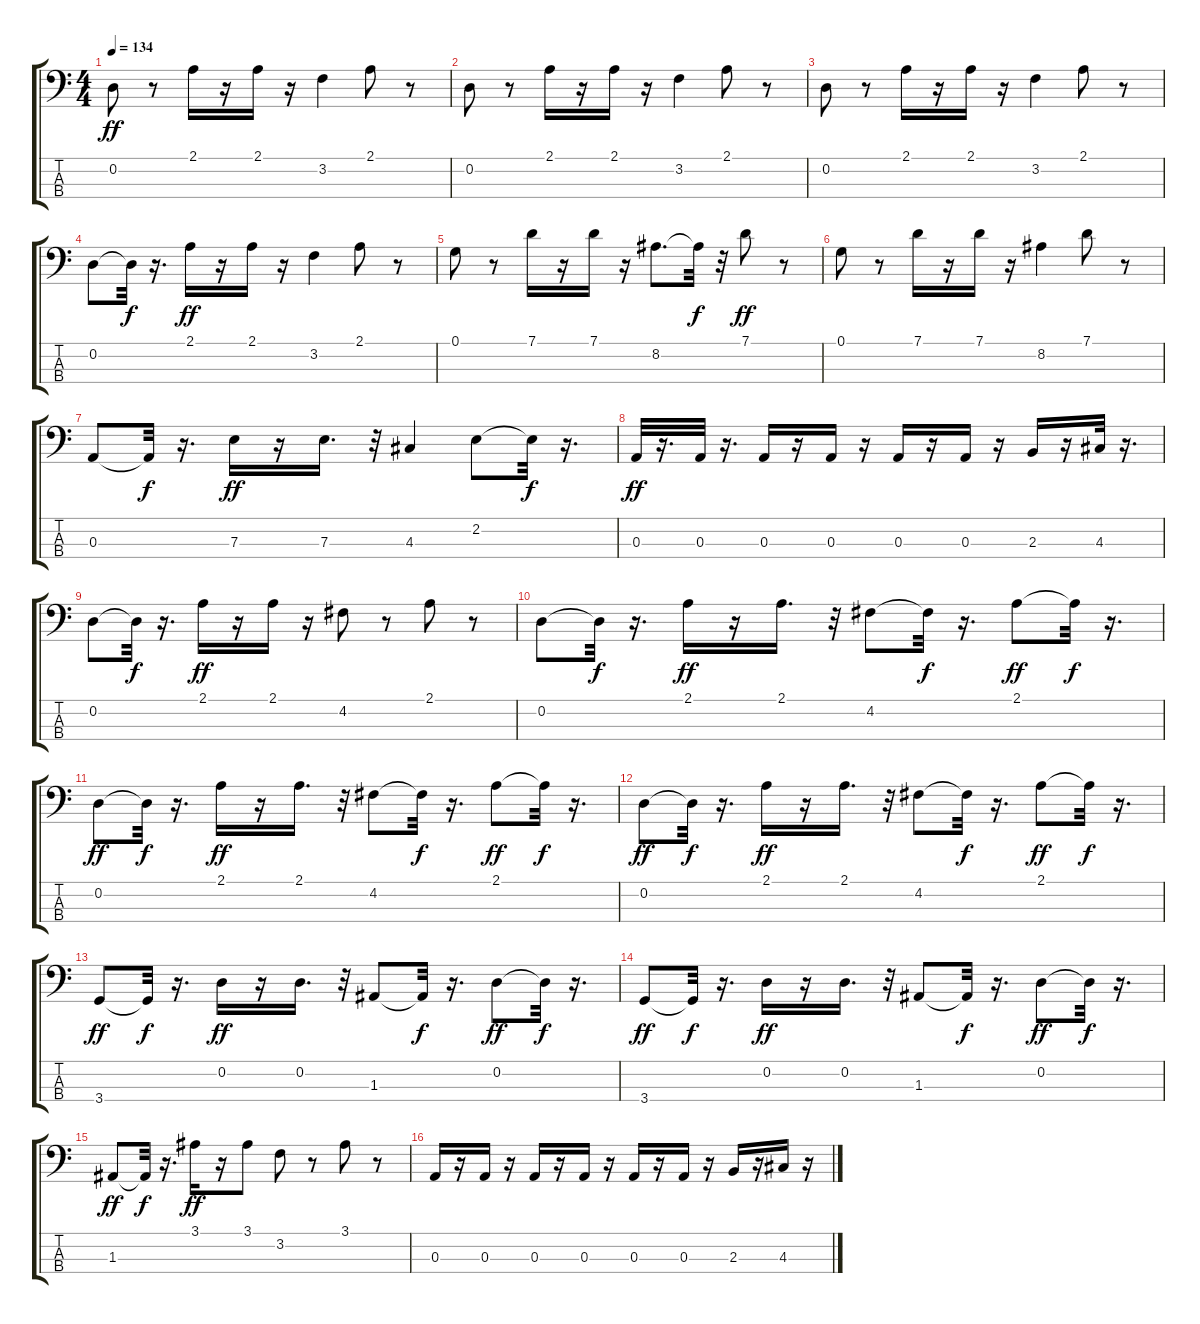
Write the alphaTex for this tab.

\track "" {instrument synthbass2}
\staff {score tabs}
\tuning (G2 D2 A1 E1) {hide}
\ts (4 4)
\tempo 134
\clef f4
\ks c
0.2.8{dy ff} r.8 2.1.16 r.16 2.1.16 r.16 3.2.4 2.1.8 r.8 |
0.2.8 r.8 2.1.16 r.16 2.1.16 r.16 3.2.4 2.1.8 r.8 |
0.2.8 r.8 2.1.16 r.16 2.1.16 r.16 3.2.4 2.1.8 r.8 |
0.2.8 0.2{t}.32{dy f} r.16{d} 2.1.16{dy ff} r.16 2.1.16 r.16 3.2.4 2.1.8 r.8 |
0.1.8 r.8 7.1.16 r.16 7.1.16 r.16 8.2.8{d} 8.2{t}.32{dy f} r.32 7.1.8{dy ff} r.8 |
0.1.8 r.8 7.1.16 r.16 7.1.16 r.16 8.2.4 7.1.8 r.8 |
0.3.8 0.3{t}.32{dy f} r.16{d} 7.3.16{dy ff} r.16 7.3.16{d} r.32 4.3.4 2.2.8 2.2{t}.32{dy f} r.16{d} |
0.3.32{dy ff} r.16{d} 0.3.32 r.16{d} 0.3.16 r.16 0.3.16 r.16 0.3.16 r.16 0.3.16 r.16 2.3.16 r.16 4.3.32 r.16{d} |
0.2.8 0.2{t}.32{dy f} r.16{d} 2.1.16{dy ff} r.16 2.1.16 r.16 4.2.8 r.8 2.1.8 r.8 |
0.2.8 0.2{t}.32{dy f} r.16{d} 2.1.16{dy ff} r.16 2.1.16{d} r.32 4.2.8 4.2{t}.32{dy f} r.16{d} 2.1.8{dy ff} 2.1{t}.32{dy f} r.16{d} |
0.2.8{dy ff} 0.2{t}.32{dy f} r.16{d} 2.1.16{dy ff} r.16 2.1.16{d} r.32 4.2.8 4.2{t}.32{dy f} r.16{d} 2.1.8{dy ff} 2.1{t}.32{dy f} r.16{d} |
0.2.8{dy ff} 0.2{t}.32{dy f} r.16{d} 2.1.16{dy ff} r.16 2.1.16{d} r.32 4.2.8 4.2{t}.32{dy f} r.16{d} 2.1.8{dy ff} 2.1{t}.32{dy f} r.16{d} |
3.4.8{dy ff} 3.4{t}.32{dy f} r.16{d} 0.2.16{dy ff} r.16 0.2.16{d} r.32 1.3.8 1.3{t}.32{dy f} r.16{d} 0.2.8{dy ff} 0.2{t}.32{dy f} r.16{d} |
3.4.8{dy ff} 3.4{t}.32{dy f} r.16{d} 0.2.16{dy ff} r.16 0.2.16{d} r.32 1.3.8 1.3{t}.32{dy f} r.16{d} 0.2.8{dy ff} 0.2{t}.32{dy f} r.16{d} |
1.3.8{dy ff} 1.3{t}.32{dy f} r.16{d} 3.1.16{dy ff} r.16 3.1.8 3.2.8 r.8 3.1.8 r.8 |
0.3.16 r.16 0.3.16 r.16 0.3.16 r.16 0.3.16 r.16 0.3.16 r.16 0.3.16 r.16 2.3.16 r.16 4.3.16 r.16
